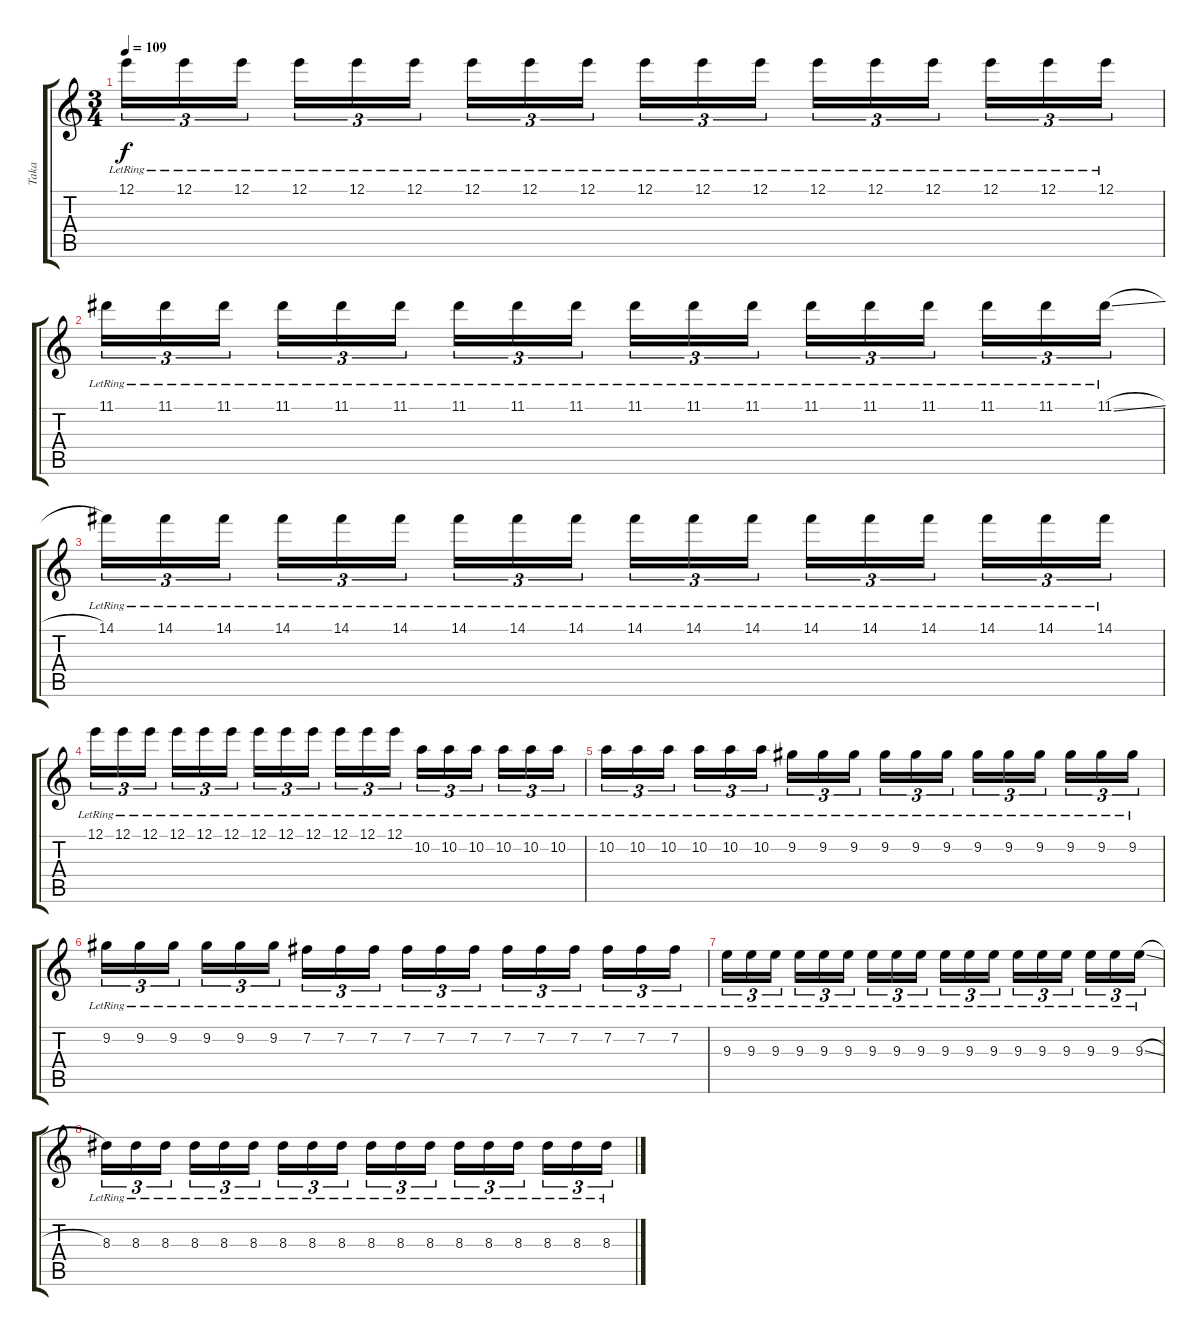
\track ("Taka" "Taka") {instrument electricguitarjazz}
\staff {score tabs}
\tuning (E4 B3 G3 D3 A2 E2) {hide}
\ts (3 4)
\tempo 109
\clef g2
\ks c
12.1{lr}.16{tu (3 2) dy f} 12.1{lr}.16{tu (3 2)} 12.1{lr}.16{tu (3 2) beam splitsecondary} 12.1{lr}.16{tu (3 2)} 12.1{lr}.16{tu (3 2)} 12.1{lr}.16{tu (3 2)} 12.1{lr}.16{tu (3 2)} 12.1{lr}.16{tu (3 2)} 12.1{lr}.16{tu (3 2) beam splitsecondary} 12.1{lr}.16{tu (3 2)} 12.1{lr}.16{tu (3 2)} 12.1{lr}.16{tu (3 2)} 12.1{lr}.16{tu (3 2)} 12.1{lr}.16{tu (3 2)} 12.1{lr}.16{tu (3 2) beam splitsecondary} 12.1{lr}.16{tu (3 2)} 12.1{lr}.16{tu (3 2)} 12.1{lr}.16{tu (3 2)} |
11.1{lr}.16{tu (3 2)} 11.1{lr}.16{tu (3 2)} 11.1{lr}.16{tu (3 2) beam splitsecondary} 11.1{lr}.16{tu (3 2)} 11.1{lr}.16{tu (3 2)} 11.1{lr}.16{tu (3 2)} 11.1{lr}.16{tu (3 2)} 11.1{lr}.16{tu (3 2)} 11.1{lr}.16{tu (3 2) beam splitsecondary} 11.1{lr}.16{tu (3 2)} 11.1{lr}.16{tu (3 2)} 11.1{lr}.16{tu (3 2)} 11.1{lr}.16{tu (3 2)} 11.1{lr}.16{tu (3 2)} 11.1{lr}.16{tu (3 2) beam splitsecondary} 11.1{lr}.16{tu (3 2)} 11.1{lr}.16{tu (3 2)} 11.1{sl lr}.16{tu (3 2)} |
14.1{lr}.16{tu (3 2)} 14.1{lr}.16{tu (3 2)} 14.1{lr}.16{tu (3 2) beam splitsecondary} 14.1{lr}.16{tu (3 2)} 14.1{lr}.16{tu (3 2)} 14.1{lr}.16{tu (3 2)} 14.1{lr}.16{tu (3 2)} 14.1{lr}.16{tu (3 2)} 14.1{lr}.16{tu (3 2) beam splitsecondary} 14.1{lr}.16{tu (3 2)} 14.1{lr}.16{tu (3 2)} 14.1{lr}.16{tu (3 2)} 14.1{lr}.16{tu (3 2)} 14.1{lr}.16{tu (3 2)} 14.1{lr}.16{tu (3 2) beam splitsecondary} 14.1{lr}.16{tu (3 2)} 14.1{lr}.16{tu (3 2)} 14.1{lr}.16{tu (3 2)} |
12.1{lr}.16{tu (3 2)} 12.1{lr}.16{tu (3 2)} 12.1{lr}.16{tu (3 2) beam splitsecondary} 12.1{lr}.16{tu (3 2)} 12.1{lr}.16{tu (3 2)} 12.1{lr}.16{tu (3 2)} 12.1{lr}.16{tu (3 2)} 12.1{lr}.16{tu (3 2)} 12.1{lr}.16{tu (3 2) beam splitsecondary} 12.1{lr}.16{tu (3 2)} 12.1{lr}.16{tu (3 2)} 12.1{lr}.16{tu (3 2)} 10.2{lr}.16{tu (3 2)} 10.2{lr}.16{tu (3 2)} 10.2{lr}.16{tu (3 2) beam splitsecondary} 10.2{lr}.16{tu (3 2)} 10.2{lr}.16{tu (3 2)} 10.2{lr}.16{tu (3 2)} |
10.2{lr}.16{tu (3 2)} 10.2{lr}.16{tu (3 2)} 10.2{lr}.16{tu (3 2) beam splitsecondary} 10.2{lr}.16{tu (3 2)} 10.2{lr}.16{tu (3 2)} 10.2{lr}.16{tu (3 2)} 9.2{lr}.16{tu (3 2)} 9.2{lr}.16{tu (3 2)} 9.2{lr}.16{tu (3 2) beam splitsecondary} 9.2{lr}.16{tu (3 2)} 9.2{lr}.16{tu (3 2)} 9.2{lr}.16{tu (3 2)} 9.2{lr}.16{tu (3 2)} 9.2{lr}.16{tu (3 2)} 9.2{lr}.16{tu (3 2) beam splitsecondary} 9.2{lr}.16{tu (3 2)} 9.2{lr}.16{tu (3 2)} 9.2{lr}.16{tu (3 2)} |
9.2{lr}.16{tu (3 2)} 9.2{lr}.16{tu (3 2)} 9.2{lr}.16{tu (3 2) beam splitsecondary} 9.2{lr}.16{tu (3 2)} 9.2{lr}.16{tu (3 2)} 9.2{lr}.16{tu (3 2)} 7.2{lr}.16{tu (3 2)} 7.2{lr}.16{tu (3 2)} 7.2{lr}.16{tu (3 2) beam splitsecondary} 7.2{lr}.16{tu (3 2)} 7.2{lr}.16{tu (3 2)} 7.2{lr}.16{tu (3 2)} 7.2{lr}.16{tu (3 2)} 7.2{lr}.16{tu (3 2)} 7.2{lr}.16{tu (3 2) beam splitsecondary} 7.2{lr}.16{tu (3 2)} 7.2{lr}.16{tu (3 2)} 7.2{lr}.16{tu (3 2)} |
9.3{lr}.16{tu (3 2)} 9.3{lr}.16{tu (3 2)} 9.3{lr}.16{tu (3 2) beam splitsecondary} 9.3{lr}.16{tu (3 2)} 9.3{lr}.16{tu (3 2)} 9.3{lr}.16{tu (3 2)} 9.3{lr}.16{tu (3 2)} 9.3{lr}.16{tu (3 2)} 9.3{lr}.16{tu (3 2) beam splitsecondary} 9.3{lr}.16{tu (3 2)} 9.3{lr}.16{tu (3 2)} 9.3{lr}.16{tu (3 2)} 9.3{lr}.16{tu (3 2)} 9.3{lr}.16{tu (3 2)} 9.3{lr}.16{tu (3 2) beam splitsecondary} 9.3{lr}.16{tu (3 2)} 9.3{lr}.16{tu (3 2)} 9.3{sl lr}.16{tu (3 2)} |
8.3{lr}.16{tu (3 2)} 8.3{lr}.16{tu (3 2)} 8.3{lr}.16{tu (3 2) beam splitsecondary} 8.3{lr}.16{tu (3 2)} 8.3{lr}.16{tu (3 2)} 8.3{lr}.16{tu (3 2)} 8.3{lr}.16{tu (3 2)} 8.3{lr}.16{tu (3 2)} 8.3{lr}.16{tu (3 2) beam splitsecondary} 8.3{lr}.16{tu (3 2)} 8.3{lr}.16{tu (3 2)} 8.3{lr}.16{tu (3 2)} 8.3{lr}.16{tu (3 2)} 8.3{lr}.16{tu (3 2)} 8.3{lr}.16{tu (3 2) beam splitsecondary} 8.3{lr}.16{tu (3 2)} 8.3{lr}.16{tu (3 2)} 8.3{lr}.16{tu (3 2)}
